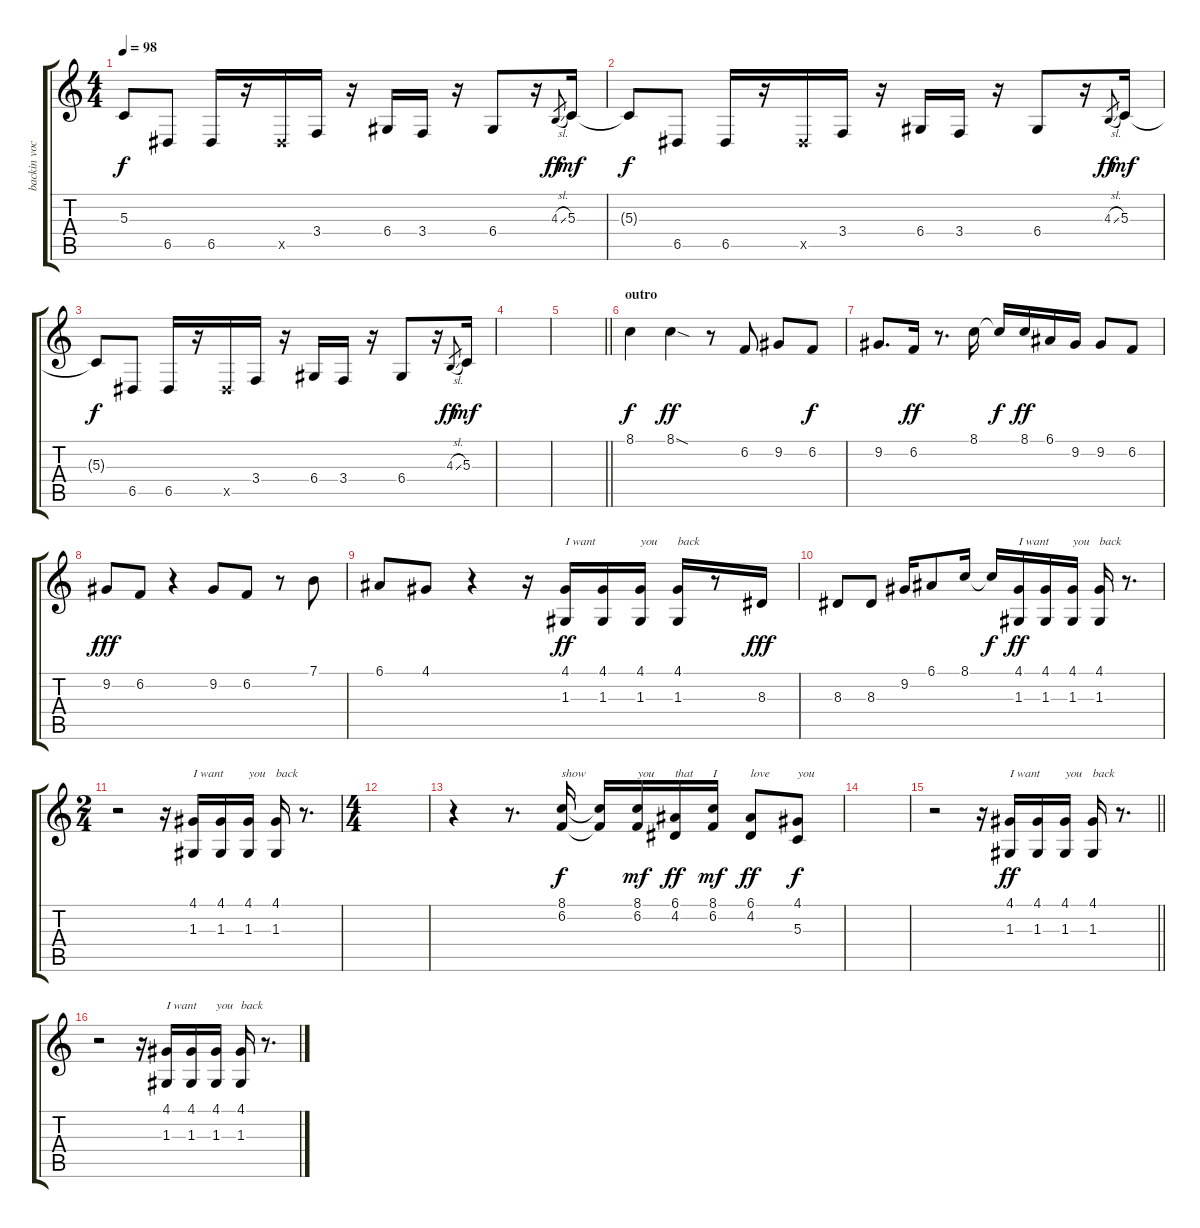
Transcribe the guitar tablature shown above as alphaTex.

\track ("backin vocal" "backin voc") {instrument lead6voice}
\staff {score tabs}
\tuning (E4 B3 G3 D3 A2 E2) {hide}
\ts (4 4)
\tempo 98
\clef g2
\ks c
5.3{t}.8{dy f} 6.5.8 6.5.16 r.16 6.5{x}.16 3.4.16 r.16 6.4.16 3.4.16 r.16 6.4.8 r.16 4.3{sl}.8{gr dy ff} 5.3.16{dy mf} |
5.3{t}.8{dy f} 6.5.8 6.5.16 r.16 6.5{x}.16 3.4.16 r.16 6.4.16 3.4.16 r.16 6.4.8 r.16 4.3{sl}.8{gr dy ff} 5.3.16{dy mf} |
5.3{t}.8{dy f} 6.5.8 6.5.16 r.16 6.5{x}.16 3.4.16 r.16 6.4.16 3.4.16 r.16 6.4.8 r.16 4.3{sl}.8{gr dy ff} 5.3.16{dy mf} |
|
\barLineRight lightlight
|
\section ("" "outro")
8.1.4{dy f} 8.1{sod}.4{dy ff} r.8 6.2.8 9.2.8 6.2.8{dy f} |
9.2.8{d} 6.2.16{dy ff} r.8{d} 8.1.16 8.1{t}.16{dy f} 8.1.16{dy ff} 6.1.16 9.2.16 9.2.8 6.2.8 |
9.2.8{dy fff} 6.2.8 r.4 9.2.8 6.2.8 r.8 7.1.8 |
6.1.8 4.1.8 r.4 r.16 (4.1 1.3).16{txt "I want" dy ff} (4.1 1.3).16 (4.1 1.3).16{txt "you"} (4.1 1.3).16{txt "back"} r.8 8.3.16{dy fff} |
8.3.8 8.3.8 9.2.16 6.1.8 8.1.16 8.1{t}.16{dy f} (4.1 1.3).16{txt "I want" dy ff} (4.1 1.3).16 (4.1 1.3).16{txt "you"} (4.1 1.3).16{txt "back"} r.8{d} |
\ts (2 4)
r.2 r.16 (4.1 1.3).16{txt "I want"} (4.1 1.3).16 (4.1 1.3).16{txt "you"} (4.1 1.3).16{txt "back"} r.8{d} |
\ts (4 4)
|
r.4 r.8{d} (8.1 6.2).16{txt "show" dy f} (8.1{t} 6.2{t}).16 (8.1 6.2).16{txt "you" dy mf} (6.1 4.2).16{txt "that" dy ff} (8.1 6.2).16{txt "I" dy mf} (6.1 4.2).8{txt "love" dy ff} (4.1 5.3).8{txt "you" dy f} |
|
\barLineRight lightlight
r.2 r.16 (4.1 1.3).16{txt "I want" dy ff} (4.1 1.3).16 (4.1 1.3).16{txt "you"} (4.1 1.3).16{txt "back"} r.8{d} |
r.2 r.16 (4.1 1.3).16{txt "I want"} (4.1 1.3).16 (4.1 1.3).16{txt "you"} (4.1 1.3).16{txt "back"} r.8{d}
